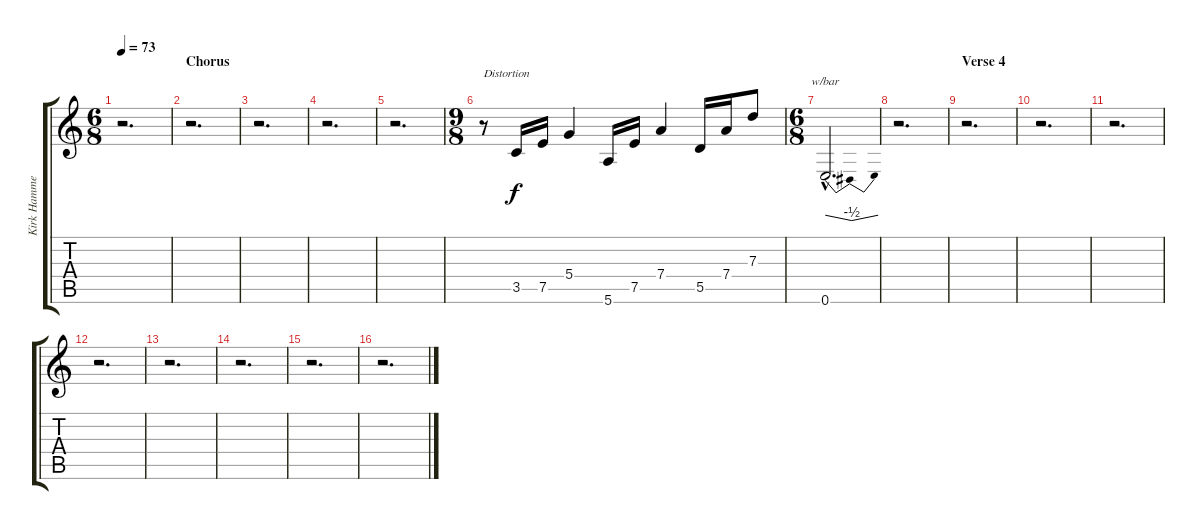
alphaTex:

\track ("Kirk Hammet" "Kirk Hamme") {instrument electricguitarclean}
\staff {score tabs}
\tuning (E4 B3 G3 D3 A2 E2) {hide}
\ts (6 8)
\tempo 73
\clef g2
\ks c
r.2{d dy f} |
\section ("" "Chorus")
r.2{d} |
r.2{d} |
r.2{d} |
r.2{d} |
\ts (9 8)
r.8{txt "Distortion" volume 14 instrument distortionguitar} 3.5.16 7.5.16 5.4.4 5.6.16 7.5.16 7.4.4 5.5.16 7.4.16 7.3.8 |
\ts (6 8)
0.6{hac}.2{d tbe (dip default 0 0 30 -2 60 0) volume 10} |
r.2{d} |
\section ("" "Verse 4")
r.2{d} |
r.2{d} |
r.2{d} |
r.2{d} |
r.2{d} |
r.2{d} |
r.2{d} |
r.2{d}
